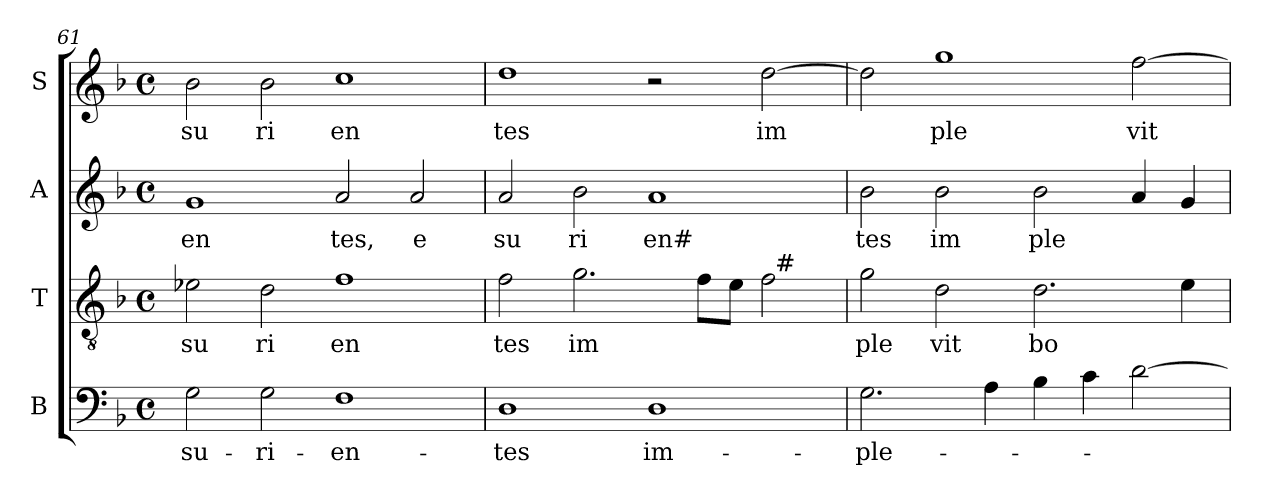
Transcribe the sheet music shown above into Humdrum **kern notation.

**kern	**text	**kern	**text	**kern	**text	**kern	**text
*part4	*part4	*part3	*part3	*part2	*part2	*part1	*part1
*staff4	*staff4	*staff3	*staff3	*staff2	*staff2	*staff1	*staff1
*I"B	*	*I"T	*	*I"A	*	*I"S	*
*I'B	*	*I'T	*	*I'A	*	*I'S	*
*clefF4	*	*clefGv2	*	*clefG2	*	*clefG2	*
*k[b-]	*	*k[b-]	*	*k[b-]	*	*k[b-]	*
*F:	*	*F:	*	*F:	*	*F:	*
*M4/4	*	*M4/4	*	*M4/4	*	*M4/4	*
*met(c)	*	*met(c)	*	*met(c)	*	*met(c)	*
=61	=61	=61	=61	=61	=61	=61	=61
!	!LO:LY:b:cj	!	!LO:LY:b:cj	!	!LO:LY:b:cj	!	!LO:LY:b:cj
2G\	-su-	2e-X\	su	1g	en	2b-\	su
!	!LO:LY:b:cj	!	!LO:LY:b:cj	!	!	!	!LO:LY:b:cj
2G\	-ri-	2d\	ri	.	.	2b-\	ri
!	!LO:LY:b:cj	!	!LO:LY:b:cj	!	!LO:LY:b:cj	!	!LO:LY:b:cj
1F	-en-	1f	en	2a/	tes,	1cc	en
!	!	!	!	!	!LO:LY:b:cj	!	!
.	.	.	.	2a/	e	.	.
=62	=62	=62	=62	=62	=62	=62	=62
!	!LO:LY:b:cj	!	!LO:LY:b:cj	!	!LO:LY:b:cj	!	!LO:LY:b:cj
*	*	*^	*	*	*	*	*
1D	-tes	2f\	1ryy	tes	2a/	su	1dd	tes
!	!	!	!	!LO:LY:b	!	!LO:LY:b:cj	!	!
.	.	2.g\	.	im	2b-\	ri	.	.
!	!LO:LY:b:cj	!	!	!	!	!LO:LY:b:cj	!	!
1D	im-	.	2ryy	.	1a	en#	2r	.
.	.	8f\L	.	.	.	.	.	.
.	.	8e\J	.	.	.	.	.	.
!	!	!	!	!	!	!	!	!LO:LY:b
.	.	2f\	32ryy	.	.	.	[>2dd\	im
!	!	!	!LO:TX:a:t=#	!	!	!	!	!
.	.	.	4...ryy	.	.	.	.	.
=63	=63	=63	=63	=63	=63	=63	=63	=63
!	!LO:LY:b	!	!	!LO:LY:b:cj	!	!LO:LY:b:cj	!	!
*	*	*v	*v	*	*	*	*	*
2.G\	-ple-	2g\	ple	2b-\	tes	2dd\]	.
!	!	!	!LO:LY:b:cj	!	!LO:LY:b:cj	!	!LO:LY:b:cj
.	.	2d\	vit	2b-\	im	1gg	ple
4A\	.	.	.	.	.	.	.
!	!	!	!LO:LY:b:cj	!	!LO:LY:b	!	!
4B-\	.	2.d\	bo	2b-\	ple	.	.
4c\	.	.	.	.	.	.	.
!	!	!	!	!	!	!	!LO:LY:b
[>2d\	.	.	.	4a/	.	[>2ff\	vit
.	.	4e\	.	4g/	.	.	.
=	=	=	=	=	=	=	=
*-	*-	*-	*-	*-	*-	*-	*-
